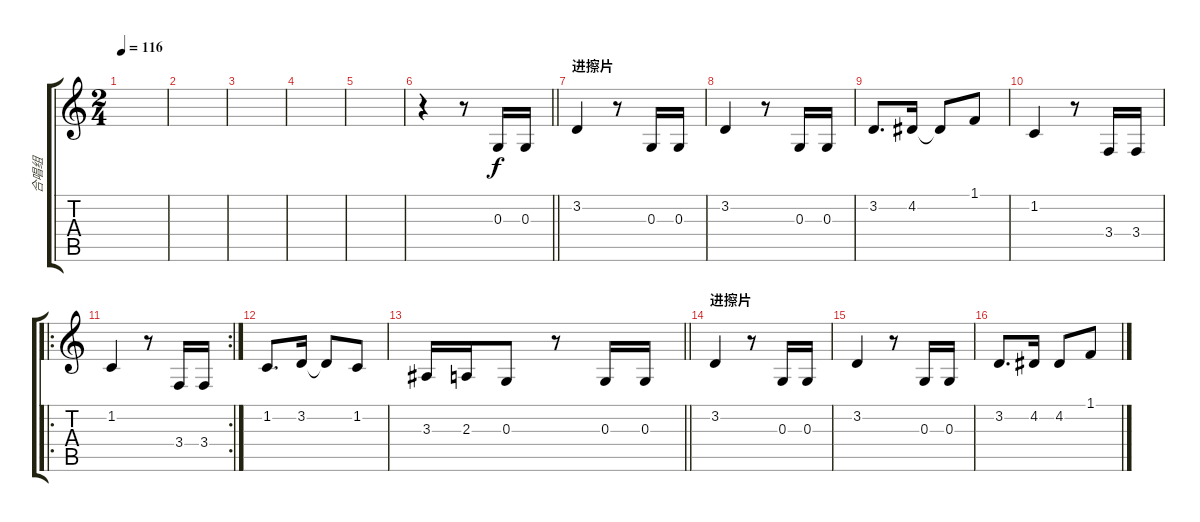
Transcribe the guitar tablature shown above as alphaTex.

\track ("合唱组" "合唱组") {instrument choiraahs}
\staff {score tabs}
\tuning (E4 B3 G3 D3 A2 E2) {hide}
\ts (2 4)
\tempo 116
\clef g2
\ks c
|
|
|
|
|
\barLineRight lightlight
r.4 r.8 0.3.16 0.3.16 |
\section ("" "进擦片")
3.2.4 r.8 0.3.16 0.3.16 |
3.2.4 r.8 0.3.16 0.3.16 |
3.2.8{d} 4.2.16 4.2{t}.8 1.1.8 |
1.2.4 r.8 3.4.16 3.4.16 |
\ro
\rc 2
1.2.4 r.8 3.4.16 3.4.16 |
1.2.8{d} 3.2.16 3.2{t}.8 1.2.8 |
\barLineRight lightlight
3.3.16 2.3.16 0.3.8 r.8 0.3.16 0.3.16 |
\section ("" "进擦片")
3.2.4 r.8 0.3.16 0.3.16 |
3.2.4 r.8 0.3.16 0.3.16 |
3.2.8{d} 4.2.16 4.2.8 1.1.8
